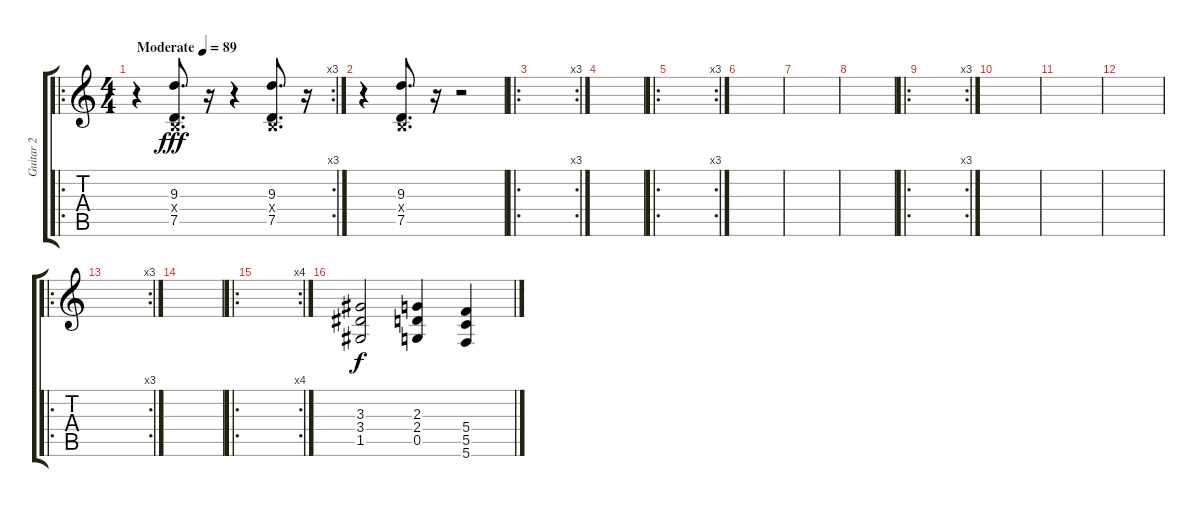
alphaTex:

\track ("Guitar 2" "Guitar 2") {instrument distortionguitar}
\staff {score tabs}
\tuning (D4 A3 F3 C3 G2 C2) {hide}
\ro
\rc 3
\ts (4 4)
\tempo (89 "Moderate")
\clef g2
\ks c
r.4{dy fff instrument distortionguitar} (9.3 -1.4{x} 7.5).8{d} r.16 r.4 (9.3 -1.4{x} 7.5).8{d} r.16 |
r.4 (9.3 -1.4{x} 7.5).8{d} r.16 r.2 |
\ro
\rc 3
|
|
\ro
\rc 3
|
|
|
|
\ro
\rc 3
|
|
|
|
\ro
\rc 3
|
|
\ro
\rc 4
|
(3.3 3.4 1.5).2{dy f} (2.3 2.4 0.5).4 (5.4 5.5 5.6).4
